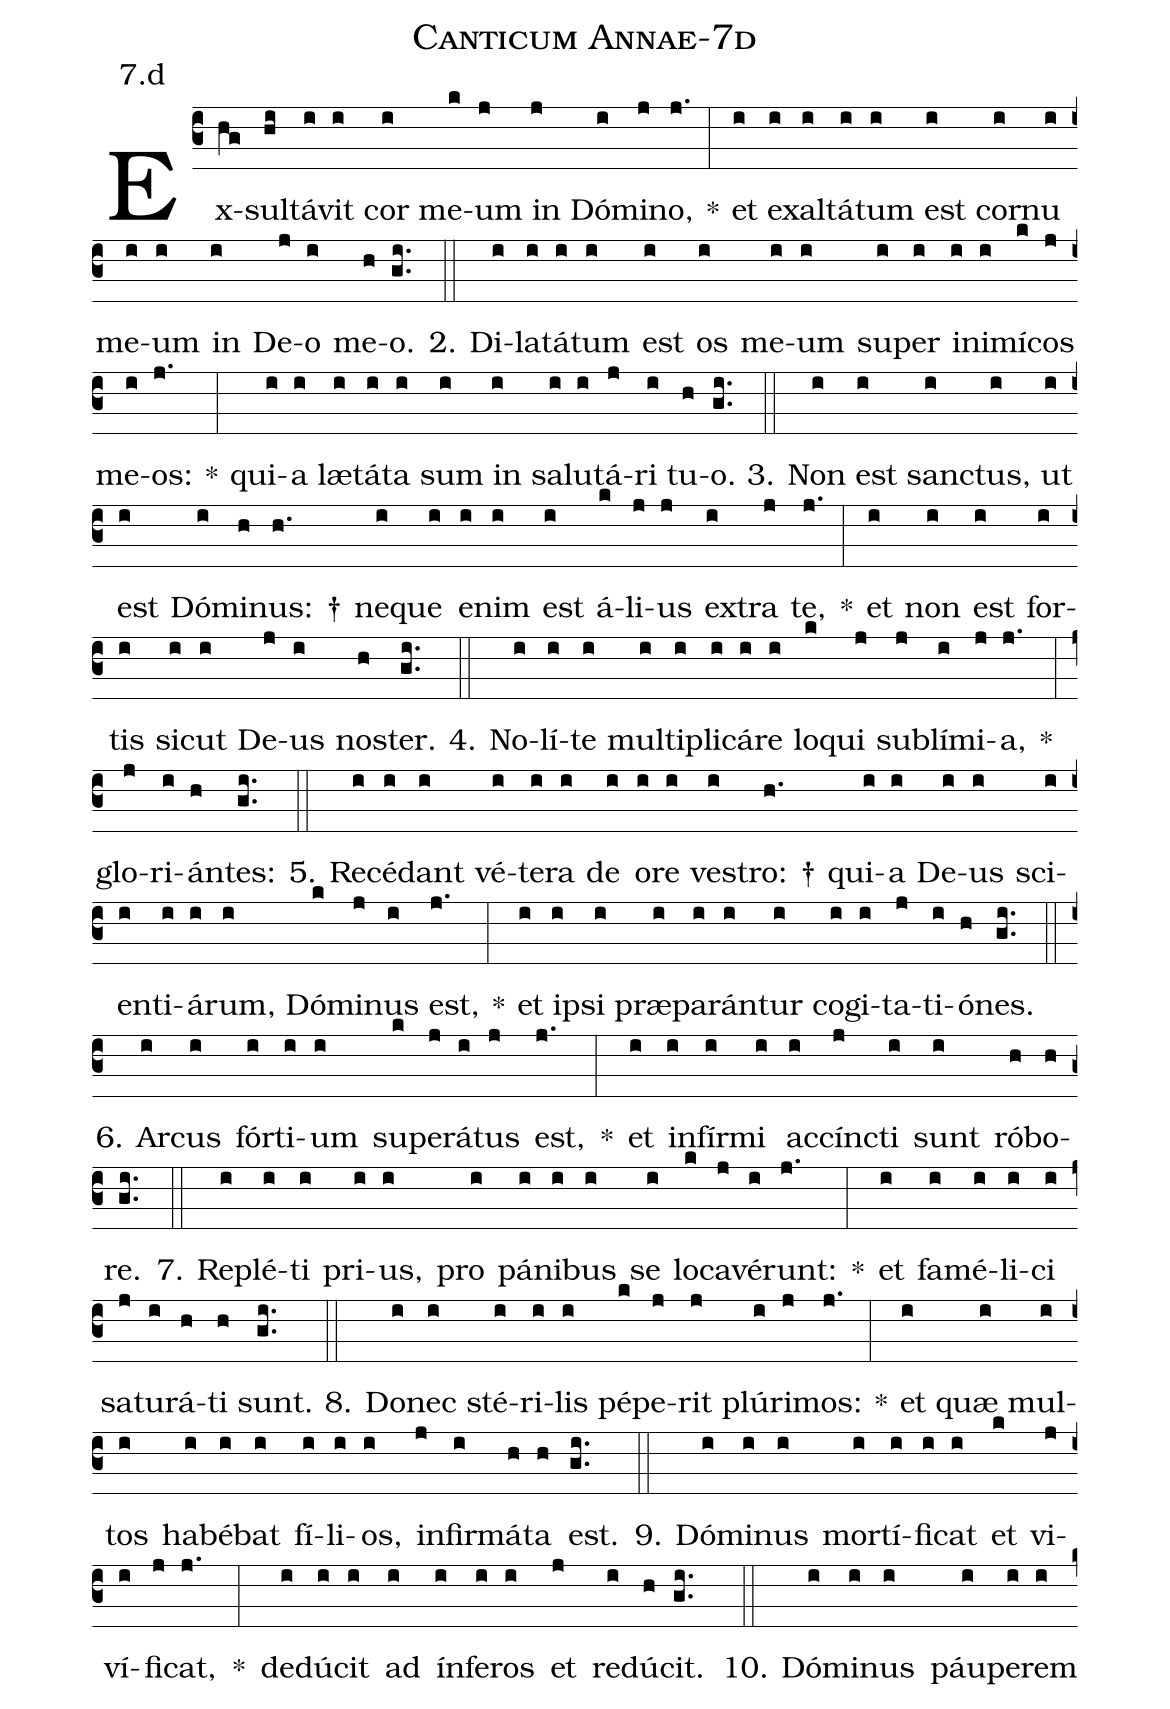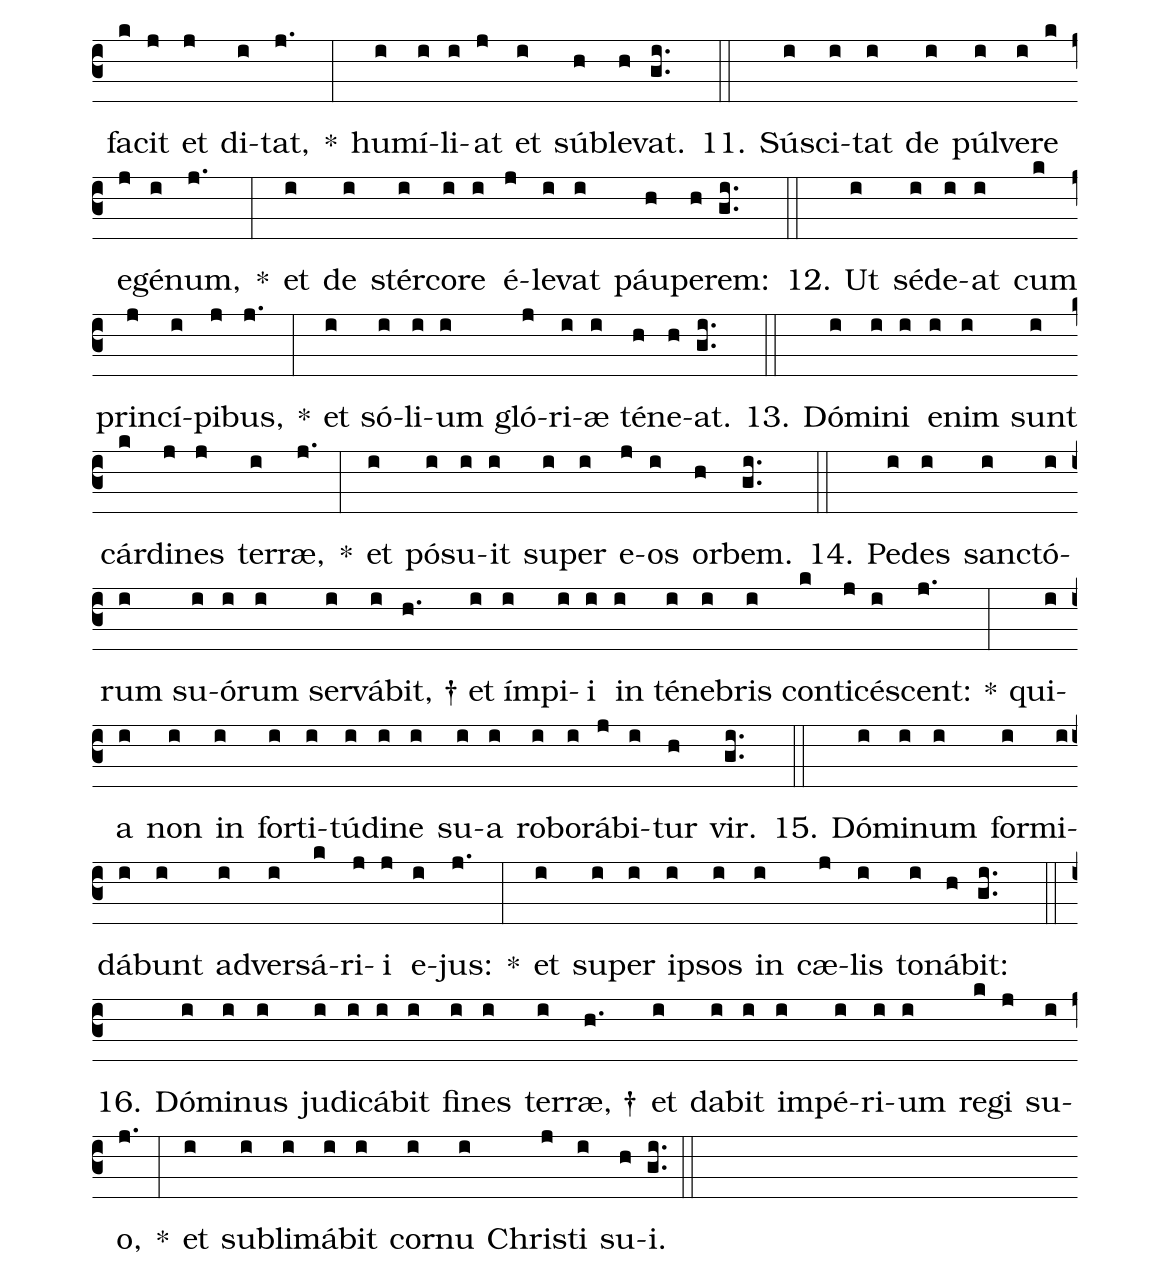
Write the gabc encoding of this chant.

name: Canticum Annae-7d;
annotation: 7.d;
%%
(c3)Ex(hg)sul(hi)tá(i)vit(i) cor(i) me(k)um(j) in(j) Dó(i)mi(j)no,(j.) *(:) et(i) ex(i)al(i)tá(i)tum(i) est(i) cor(i)nu(i) me(i)um(i) in(i) De(j)o(i) me(h)o.(gi..) (::)
2. Di(i)la(i)tá(i)tum(i) est(i) os(i) me(i)um(i) su(i)per(i) in(i)i(i)mí(k)cos(j) me(i)os:(j.) *(:) qui(i)a(i) læ(i)tá(i)ta(i) sum(i) in(i) sa(i)lu(i)tá(j)ri(i) tu(h)o.(gi..) (::)
3. Non(i) est(i) sanc(i)tus,(i) ut(i) est(i) Dó(i)mi(h)nus: †(h.) ne(i)que(i) e(i)nim(i) est(i) á(k)li(j)us(j) ex(i)tra(j) te,(j.) *(:) et(i) non(i) est(i) for(i)tis(i) sic(i)ut(i) De(j)us(i) nos(h)ter.(gi..) (::)
4. No(i)lí(i)te(i) mul(i)ti(i)pli(i)cá(i)re(i) lo(k)qui(j) sub(j)lí(i)mi(j)a,(j.) *(:) glo(j)ri(i)án(h)tes:(gi..) (::)
5. Re(i)cé(i)dant(i) vé(i)te(i)ra(i) de(i) o(i)re(i) ves(i)tro: †(h.) qui(i)a(i) De(i)us(i) sci(i)en(i)ti(i)á(i)rum,(i) Dó(k)mi(j)nus(i) est,(j.) *(:) et(i) ip(i)si(i) præ(i)pa(i)rán(i)tur(i) co(i)gi(i)ta(j)ti(i)ó(h)nes.(gi..) (::)
6. Ar(i)cus(i) fór(i)ti(i)um(i) su(k)pe(j)rá(i)tus(j) est,(j.) *(:) et(i) in(i)fír(i)mi(i) ac(i)cínc(j)ti(i) sunt(i) ró(h)bo(h)re.(gi..) (::)
7. Re(i)plé(i)ti(i) pri(i)us,(i) pro(i) pá(i)ni(i)bus(i) se(i) lo(k)ca(j)vé(i)runt:(j.) *(:) et(i) fa(i)mé(i)li(i)ci(i) sa(j)tu(i)rá(h)ti(h) sunt.(gi..) (::)
8. Do(i)nec(i) sté(i)ri(i)lis(i) pé(k)pe(j)rit(j) plú(i)ri(j)mos:(j.) *(:) et(i) quæ(i) mul(i)tos(i) ha(i)bé(i)bat(i) fí(i)li(i)os,(i) in(j)fir(i)má(h)ta(h) est.(gi..) (::)
9. Dó(i)mi(i)nus(i) mor(i)tí(i)fi(i)cat(i) et(k) vi(j)ví(i)fi(j)cat,(j.) *(:) de(i)dú(i)cit(i) ad(i) ín(i)fe(i)ros(i) et(j) re(i)dú(h)cit.(gi..) (::)
10. Dó(i)mi(i)nus(i) páu(i)pe(i)rem(i) fa(k)cit(j) et(j) di(i)tat,(j.) *(:) hu(i)mí(i)li(i)at(j) et(i) súb(h)le(h)vat.(gi..) (::)
11. Sú(i)sci(i)tat(i) de(i) púl(i)ve(i)re(k) e(j)gé(i)num,(j.) *(:) et(i) de(i) stér(i)co(i)re(i) é(j)le(i)vat(i) páu(h)pe(h)rem:(gi..) (::)
12. Ut(i) sé(i)de(i)at(i) cum(k) prin(j)cí(i)pi(j)bus,(j.) *(:) et(i) só(i)li(i)um(i) gló(j)ri(i)æ(i) té(h)ne(h)at.(gi..) (::)
13. Dó(i)mi(i)ni(i) e(i)nim(i) sunt(i) cár(k)di(j)nes(j) ter(i)ræ,(j.) *(:) et(i) pó(i)su(i)it(i) su(i)per(i) e(j)os(i) or(h)bem.(gi..) (::)
14. Pe(i)des(i) sanc(i)tó(i)rum(i) su(i)ó(i)rum(i) ser(i)vá(i)bit, †(h.) et(i) ím(i)pi(i)i(i) in(i) té(i)ne(i)bris(i) con(k)ti(j)cé(i)scent:(j.) *(:) qui(i)a(i) non(i) in(i) for(i)ti(i)tú(i)di(i)ne(i) su(i)a(i) ro(i)bo(i)rá(j)bi(i)tur(h) vir.(gi..) (::)
15. Dó(i)mi(i)num(i) for(i)mi(i)dá(i)bunt(i) ad(i)ver(i)sá(k)ri(j)i(j) e(i)jus:(j.) *(:) et(i) su(i)per(i) ip(i)sos(i) in(i) cæ(j)lis(i) to(i)ná(h)bit:(gi..) (::)
16. Dó(i)mi(i)nus(i) ju(i)di(i)cá(i)bit(i) fi(i)nes(i) ter(i)ræ, †(h.) et(i) da(i)bit(i) im(i)pé(i)ri(i)um(i) re(k)gi(j) su(i)o,(j.) *(:) et(i) sub(i)li(i)má(i)bit(i) cor(i)nu(i) Chris(j)ti(i) su(h)i.(gi..) (::)
